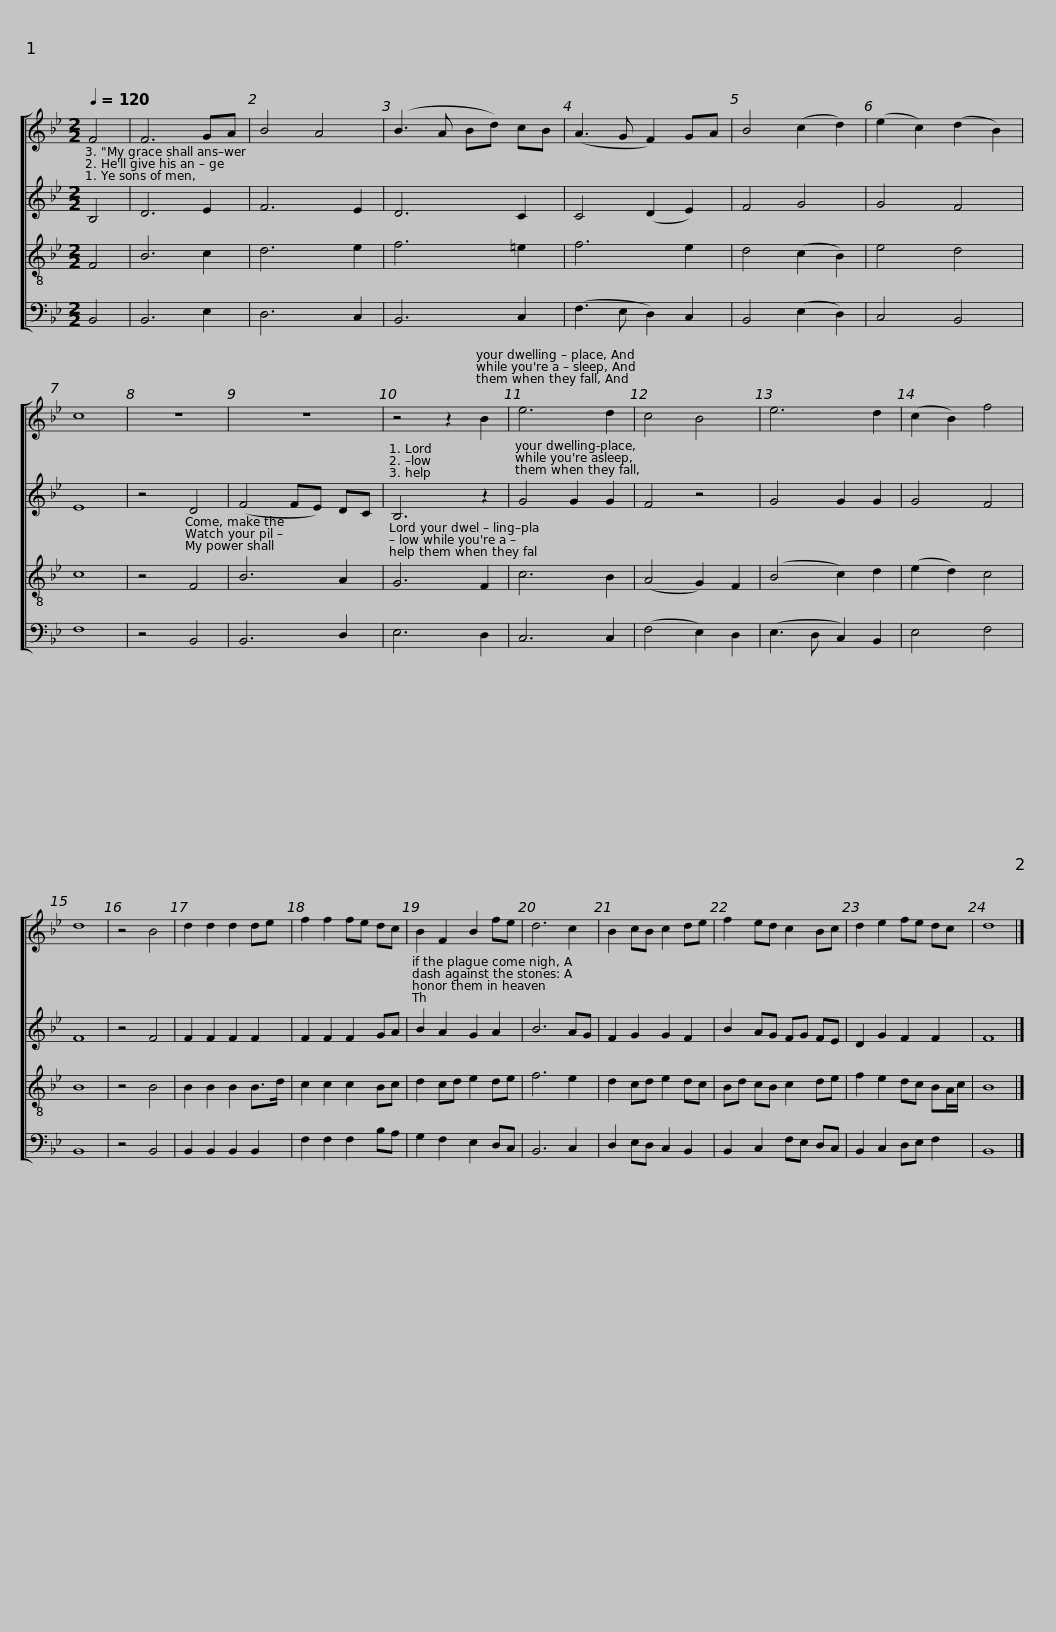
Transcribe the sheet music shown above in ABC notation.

X:1
%%score [ 1 2 3 4 ]
L:1/8
Q:1/4=120
M:2/2
I:linebreak $
K:Bb
V:1 treble
V:2 treble
V:3 treble-8
V:4 bass
V:1
 F4 | F6 GA | B4 A4 | (B3 A Bd) cB | (A3 G F2) GA | %5
 B4 (c2 d2) | (e2 c2) (d2 B2) | c8 | z8 | z8 |$ %10
 z4 z2 B2 | e6 d2 | c4 B4 | e6 d2 | (c2 B2) f4 | %15
 d8 | z4 B4 | d2 d2 d2 de | f2 f2 fe dc |$ B2 F2 B2 fe | %20
 d6 c2 | B2 cB c2 de | f2 ed c2 Bc | d2 e2 fe dc | d8 |] %25
V:2
 B,4 | D6 E2 | F6 E2 | D6 C2 | C4 (D2 E2) | %5
 F4 G4 | G4 F4 | E8 | z4 D4 | (F4 FE) DC |$ %10
 B,6 z2 | G4 G2 G2 | F4 z4 | G4 G2 G2 | G4 F4 | %15
 F8 | z4 F4 | F2 F2 F2 F2 | F2 F2 F2 GA |$ B2 A2 G2 A2 | %20
 B6 AG | F2 G2 G2 F2 | B2 AG FG FE | D2 G2 F2 F2 | F8 |] %25
V:3
 F4 | B6 c2 | d6 e2 | f6 =e2 | f6 e2 | %5
 d4 (c2 B2) | e4 d4 | c8 | z4 F4 | B6 A2 |$ %10
 G6 F2 | c6 B2 | (A4 G2) F2 | (B4 c2) d2 | (e2 d2) c4 | %15
 B8 | z4 B4 | B2 B2 B2 B>d | c2 c2 c2 Bc |$ d2 cd e2 de | %20
 f6 e2 | d2 cd e2 dc | Bd cB c2 de | f2 e2 dc BA/c/ | B8 |] %25
V:4
 B,,4 | B,,6 E,2 | D,6 C,2 | B,,6 C,2 | (F,3 E, D,2) C,2 | %5
 B,,4 (E,2 D,2) | C,4 B,,4 | F,8 | z4 B,,4 | B,,6 D,2 |$ %10
 E,6 D,2 | C,6 C,2 | (F,4 E,2) D,2 | (E,3 D, C,2) B,,2 | E,4 F,4 | %15
 B,,8 | z4 B,,4 | B,,2 B,,2 B,,2 B,,2 | F,2 F,2 F,2 B,A, |$ G,2 F,2 E,2 D,C, | %20
 B,,6 C,2 | D,2 E,D, C,2 B,,2 | B,,2 C,2 F,E, D,C, | B,,2 C,2 D,E, F,2 | B,,8 |] %25
